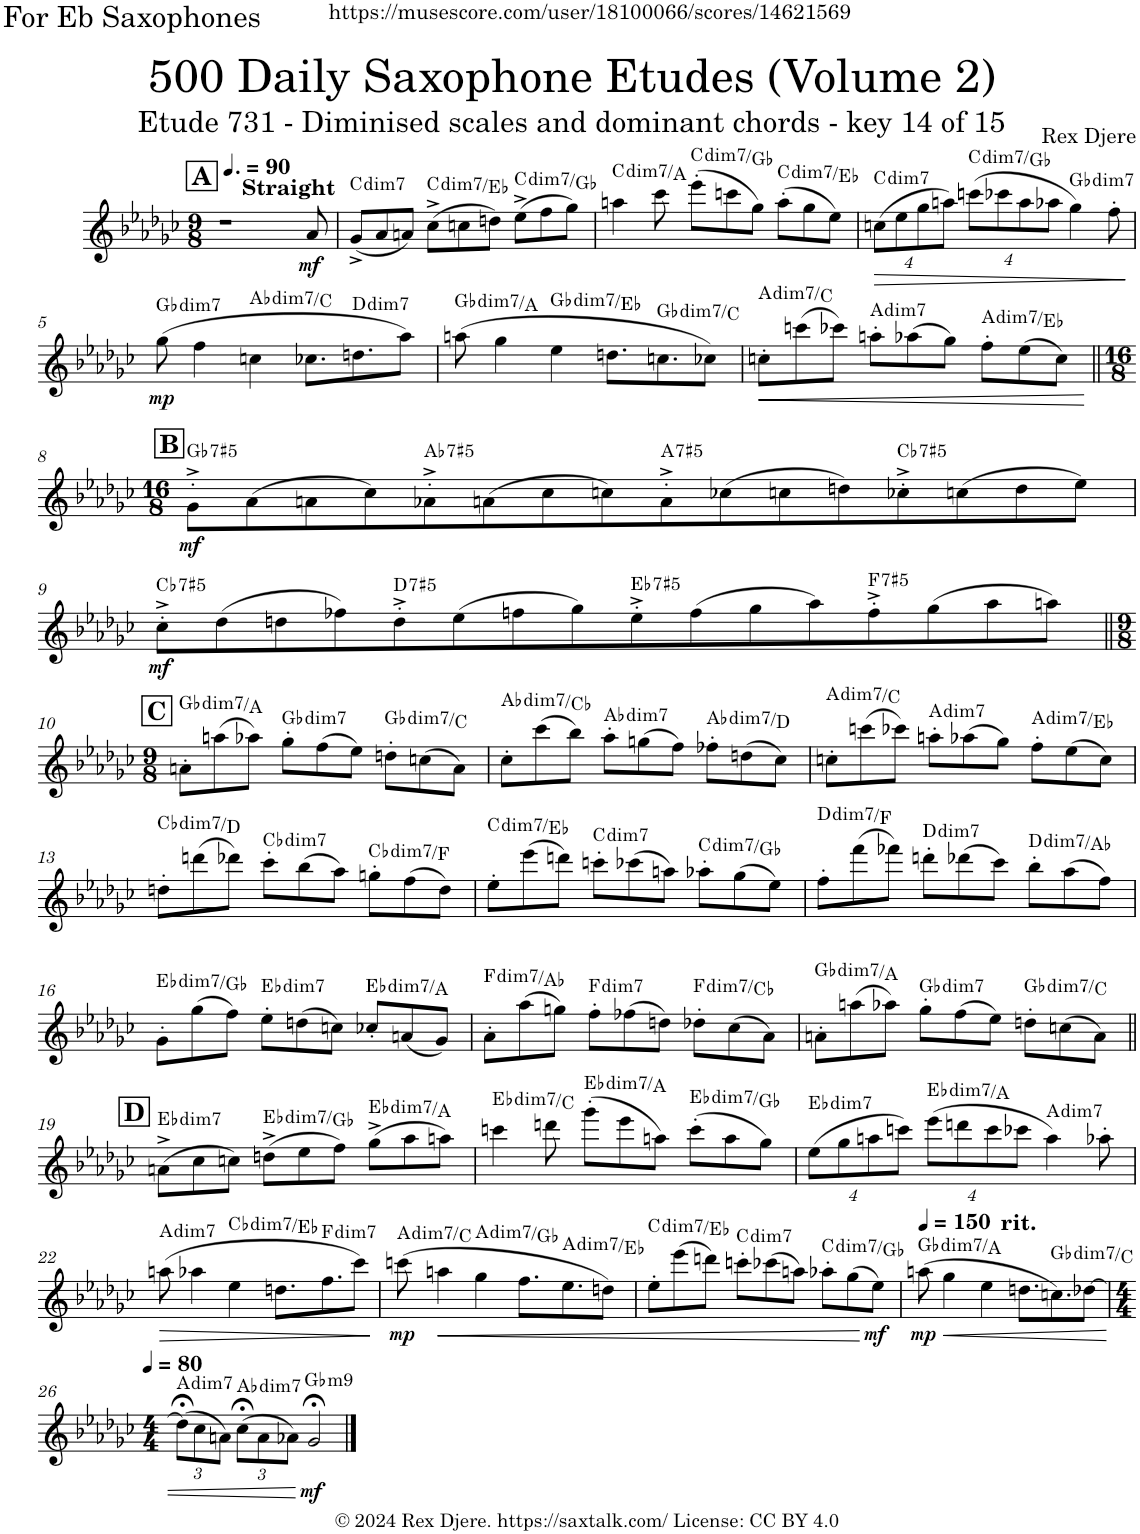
**kern	**dynam	**harte
*part1	*part1	*part1
*staff1	*staff1	*
*I"Alto Saxophone	*	*
*I'A. Sax.	*	*
*clefG2	*	*
*Trd5c9	*	*
*k[b-e-a-d-g-c-]	*	*
*M9/8	*	*
*MM135	*	*
!!LO:REH:place=s1:a:B:cj:fs=14:t=A
=1	=1	=1
1r	.	.
!LO:TX:a:B:t=Straight	!	!
!	!LO:DY:b	!
8a-/	mf	.
=2	=2	=2
!	!	!LO:H:kt=dim7
(8g-^/L	.	C:dim7
8a-/	.	.
8an/J)	.	.
!	!	!LO:H:kt=dim7
(8cc-^\L	.	C:dim7/b3
8ccn\	.	.
8ddn\J)	.	.
!	!	!LO:H:kt=dim7
(8ee-^\L	.	C:dim7/b5
8ff\	.	.
8gg-\J)	.	.
=3	=3	=3
!	!	!LO:H:kt=dim7
4aan\	.	C:dim7/6
8ccc-\	.	.
!	!	!LO:H:kt=dim7
(8eee-'\L	.	C:dim7/b5
8cccn\	.	.
8gg-\J)	.	.
!	!	!LO:H:kt=dim7
(8aa'\L	.	C:dim7/b3
8gg-\	.	.
8ee-\J)	.	.
=4	=4	=4
*Xbrackettup	*	*
!	!LO:HP:b	!LO:H:kt=dim7
(32%3ccn\L	>	C:dim7
32%3ee-\	.	.
32%3gg-\	.	.
32%3aan\J)	.	.
!	!	!LO:H:kt=dim7
(32%3cccn\L	.	C:dim7/b5
32%3ccc-X\	.	.
32%3aa\	.	.
32%3aa-X\J	.	.
!	!	!LO:H:kt=dim7
4gg-\)	.	Gb:dim7
8ff'\	.	.
.	]	.
!!LO:LB:g=z
=5	=5	=5
!	!LO:DY:b	!LO:H:kt=dim7
(8gg-\	mp	Gb:dim7
4ff\	.	.
!	!	!LO:H:kt=dim7
4ccn\	.	Ab:dim7/3
8.cc-X\L	.	.
!	!	!LO:H:kt=dim7
8.ddn\	.	D:dim7
8aa-\J)	.	.
=6	=6	=6
!	!	!LO:H:kt=dim7
(8aan\	.	Gb:dim7/#2
4gg-\	.	.
!	!	!LO:H:kt=dim7
4ee-\	.	Gb:dim7/6
8.ddn\L	.	.
!	!	!LO:H:kt=dim7
8.ccn\	.	Gb:dim7/#4
8cc-X\J)	.	.
=7	=7	=7
!	!LO:HP:b	!LO:H:kt=dim7
8ccn'\L	<	A:dim7/b3
(8cccn\	.	.
8ccc-X\J)	.	.
!	!	!LO:H:kt=dim7
8aan'\L	.	A:dim7
(8aa-X\	.	.
8gg-\J)	.	.
!	!	!LO:H:kt=dim7
8ff'\L	.	A:dim7/b5
(8ee-\	.	.
8cc\J)	.	.
.	[	.
!!LO:LB:g=z
!!LO:REH:place=s1:a:B:cj:fs=14:t=B
=8||	=8||	=8||
*M16/8	*	*
!	!LO:DY:b	!LO:H:kt=7
8g-'^\L	mf	Gb:(3,#5,b7)
(8a-\	.	.
8an\	.	.
8cc-\)	.	.
!	!	!LO:H:kt=7
8a-X'^\	.	Ab:(3,#5,b7)
(8an\	.	.
8cc-\	.	.
8ccn\)	.	.
!	!	!LO:H:kt=7
8a'^\	.	A:(3,#5,b7)
(8cc-X\	.	.
8ccn\	.	.
8ddn\)	.	.
!	!	!LO:H:kt=7
8cc-X'^\	.	Cb:(3,#5,b7)
(8ccn\	.	.
8dd\	.	.
8ee-\J)	.	.
!!LO:LB:g=z
=9	=9	=9
!	!LO:DY:b	!LO:H:kt=7
8cc-'^\L	mf	Cb:(3,#5,b7)
(8dd-\	.	.
8ddn\	.	.
8ff-X\)	.	.
!	!	!LO:H:kt=7
8dd'^\	.	D:(3,#5,b7)
(8ee-\	.	.
8ffn\	.	.
8gg-\)	.	.
!	!	!LO:H:kt=7
8ee-'^\	.	Eb:(3,#5,b7)
(8ff\	.	.
8gg-\	.	.
8aa-\)	.	.
!	!	!LO:H:kt=7
8ff'^\	.	F:(3,#5,b7)
(8gg-\	.	.
8aa-\	.	.
8aan\J)	.	.
!!LO:LB:g=z
!!LO:REH:place=s1:a:B:cj:fs=14:t=C
=10||	=10||	=10||
*M9/8	*	*
!	!	!LO:H:kt=dim7
8an'\L	.	Gb:dim7/#2
(8aan\	.	.
8aa-X\J)	.	.
!	!	!LO:H:kt=dim7
8gg-'\L	.	Gb:dim7
(8ff\	.	.
8ee-\J)	.	.
!	!	!LO:H:kt=dim7
8ddn'\L	.	Gb:dim7/#4
(8ccn\	.	.
8a\J)	.	.
=11	=11	=11
!	!	!LO:H:kt=dim7
8cc-'\L	.	Ab:dim7/b3
(8ccc-\	.	.
8bb-\J)	.	.
!	!	!LO:H:kt=dim7
8aa-'\L	.	Ab:dim7
(8ggn\	.	.
8ff\J)	.	.
!	!	!LO:H:kt=dim7
8ff-X'\L	.	Ab:dim7/#4
(8ddn\	.	.
8cc-\J)	.	.
=12	=12	=12
!	!	!LO:H:kt=dim7
8ccn'\L	.	A:dim7/b3
(8cccn\	.	.
8ccc-X\J)	.	.
!	!	!LO:H:kt=dim7
8aan'\L	.	A:dim7
(8aa-X\	.	.
8gg-\J)	.	.
!	!	!LO:H:kt=dim7
8ff'\L	.	A:dim7/b5
(8ee-\	.	.
8cc\J)	.	.
!!LO:LB:g=z
=13	=13	=13
!	!	!LO:H:kt=dim7
8ddn'\L	.	Cb:dim7/#2
(8dddn\	.	.
8ddd-X\J)	.	.
!	!	!LO:H:kt=dim7
8ccc-'\L	.	Cb:dim7
(8bb-\	.	.
8aa-\J)	.	.
!	!	!LO:H:kt=dim7
8ggn'\L	.	Cb:dim7/#4
(8ff\	.	.
8dd\J)	.	.
=14	=14	=14
!	!	!LO:H:kt=dim7
8ee-'\L	.	C:dim7/b3
(8eee-\	.	.
8dddn\J)	.	.
!	!	!LO:H:kt=dim7
8cccn'\L	.	C:dim7
(8ccc-X\	.	.
8aan\J)	.	.
!	!	!LO:H:kt=dim7
8aa-X'\L	.	C:dim7/b5
(8gg-\	.	.
8ee-\J)	.	.
=15	=15	=15
!	!	!LO:H:kt=dim7
8ff'\L	.	D:dim7/b3
(8fff\	.	.
8fff-X\J)	.	.
!	!	!LO:H:kt=dim7
8dddn'\L	.	D:dim7
(8ddd-X\	.	.
8ccc-\J)	.	.
!	!	!LO:H:kt=dim7
8bb-'\L	.	D:dim7/b5
(8aa-\	.	.
8ff\J)	.	.
!!LO:LB:g=z
=16	=16	=16
!	!	!LO:H:kt=dim7
8g-'\L	.	Eb:dim7/b3
(8gg-\	.	.
8ff\J)	.	.
!	!	!LO:H:kt=dim7
8ee-'\L	.	Eb:dim7
(8ddn\	.	.
8ccn\J)	.	.
!	!	!LO:H:kt=dim7
8cc-X'/L	.	Eb:dim7/#4
(8an/	.	.
8g-/J)	.	.
=17	=17	=17
!	!	!LO:H:kt=dim7
8a-'\L	.	F:dim7/b3
(8aa-\	.	.
8ggn\J)	.	.
!	!	!LO:H:kt=dim7
8ff'\L	.	F:dim7
(8ff-X\	.	.
8ddn\J)	.	.
!	!	!LO:H:kt=dim7
8dd-X'\L	.	F:dim7/b5
(8cc-\	.	.
8a-\J)	.	.
=18	=18	=18
!	!	!LO:H:kt=dim7
8an'\L	.	Gb:dim7/#2
(8aan\	.	.
8aa-X\J)	.	.
!	!	!LO:H:kt=dim7
8gg-'\L	.	Gb:dim7
(8ff\	.	.
8ee-\J)	.	.
!	!	!LO:H:kt=dim7
8ddn'\L	.	Gb:dim7/#4
(8ccn\	.	.
8a\J)	.	.
!!LO:LB:g=z
!!LO:REH:place=s1:a:B:cj:fs=14:t=D
=19||	=19||	=19||
!	!	!LO:H:kt=dim7
(8an^\L	.	Eb:dim7
8cc-\	.	.
8ccn\J)	.	.
!	!	!LO:H:kt=dim7
(8ddn^\L	.	Eb:dim7/b3
8ee-\	.	.
8ff\J)	.	.
!	!	!LO:H:kt=dim7
(8gg-^\L	.	Eb:dim7/#4
8aa-\	.	.
8aan\J)	.	.
=20	=20	=20
!	!	!LO:H:kt=dim7
4cccn\	.	Eb:dim7/6
8dddn\	.	.
!	!	!LO:H:kt=dim7
(8ggg-'\L	.	Eb:dim7/#4
8eee-\	.	.
8aan\J)	.	.
!	!	!LO:H:kt=dim7
(8ccc'\L	.	Eb:dim7/b3
8aa\	.	.
8gg-\J)	.	.
=21	=21	=21
!	!	!LO:H:kt=dim7
(32%3ee-\L	.	Eb:dim7
32%3gg-\	.	.
32%3aan\	.	.
32%3cccn\J)	.	.
!	!	!LO:H:kt=dim7
(32%3eee-\L	.	Eb:dim7/#4
32%3dddn\	.	.
32%3ccc\	.	.
32%3ccc-X\J	.	.
!	!	!LO:H:kt=dim7
4aa\)	.	A:dim7
8aa-X'\	.	.
!!LO:LB:g=z
=22	=22	=22
!	!LO:HP:b	!LO:H:kt=dim7
(8aan\	>	A:dim7
4aa-X\	.	.
!	!	!LO:H:kt=dim7
4ee-\	.	Cb:dim7/3
8.ddn\L	.	.
!	!	!LO:H:kt=dim7
8.ff\	.	F:dim7
8ccc-\J)	.	.
.	]	.
=23	=23	=23
!	!LO:DY:b	!LO:H:kt=dim7
(8cccn\	mp	A:dim7/b3
!	!LO:HP:b	!
4aan\	<	.
!	!	!LO:H:kt=dim7
4gg-\	.	A:dim7/bb7
8.ff\L	.	.
!	!	!LO:H:kt=dim7
8.ee-\	.	A:dim7/b5
8ddn\J)	.	.
=24	=24	=24
!	!	!LO:H:kt=dim7
8ee-'\L	.	C:dim7/b3
(8eee-\	.	.
8dddn\J)	.	.
!	!	!LO:H:kt=dim7
8cccn'\L	.	C:dim7
(8ccc-X\	.	.
8aan\J)	.	.
!	!	!LO:H:kt=dim7
8aa-X'\L	.	C:dim7/b5
(8gg-\	.	.
!	!LO:DY:n=1:b	!
8ee-\J)	[ mf	.
=25	=25	=25
*MM150	*	*
!	!LO:DY:b	!LO:H:kt=dim7
(8aan\	mp	Gb:dim7/#2
!	!LO:HP:b	!
4gg-\	<	.
!LO:TX:a:t=rit.	!	!
4ee-\	.	.
8.ddn\L	.	.
!	!	!LO:H:kt=dim7
8.ccn\)	.	Gb:dim7/#4
[8dd-X\J	.	.
!!LO:LB:g=z
=26	=26	=26
*M4/4	*	*
*MM80	*	*
!	!	!LO:H:kt=dim7
(12dd-;<\L]	.	A:dim7
12cc-\	.	.
12an\J)	.	.
!	!	!LO:H:kt=dim7
(12cc-;<\L	.	Ab:dim7
12a\	.	.
12a-X\J)	.	.
!	!LO:DY:n=1:b	!LO:H:kt=m9
2g-;</	[ mf	Gb:min9
==	==	==
*-	*-	*-
